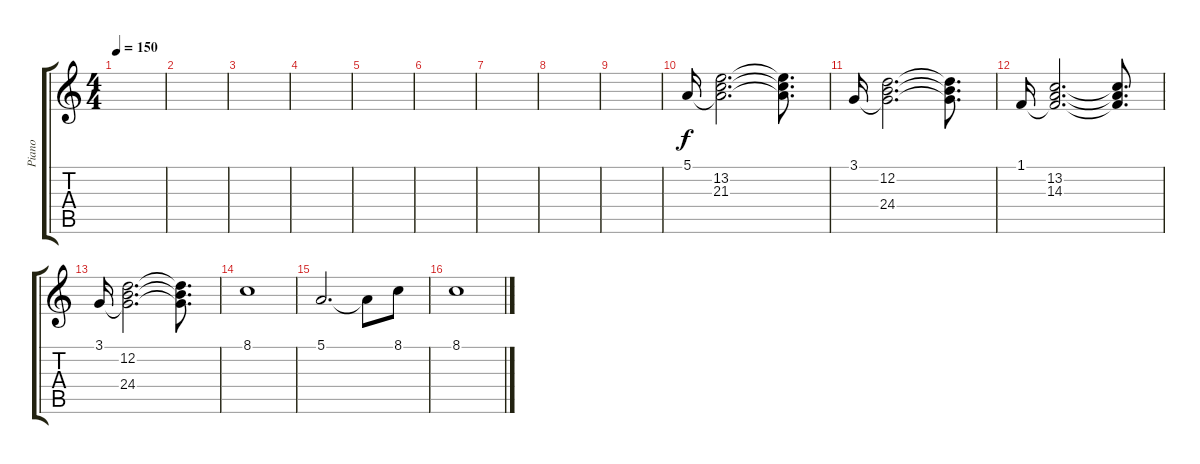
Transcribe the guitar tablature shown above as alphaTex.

\track ("Piano" "Piano") {instrument acousticgrandpiano}
\staff {score tabs}
\tuning (E4 B3 G3 D3 A2 E2) {hide}
\ts (4 4)
\tempo 150
\clef g2
\ks c
|
|
|
|
|
|
|
|
|
5.1.16 (5.1{t} 13.2 21.3).2{d} (5.1{t} 13.2{t} 21.3{t}).8{d} |
3.1.16 (3.1{t} 12.2 24.4).2{d} (3.1{t} 12.2{t} 24.4{t}).8{d} |
1.1.16 (1.1{t} 13.2 14.3).2{d} (1.1{t} 13.2{t} 14.3{t}).8{d} |
3.1.16 (3.1{t} 12.2 24.4).2{d} (3.1{t} 12.2{t} 24.4{t}).8{d} |
8.1.1 |
5.1.2{d} 5.1{t}.8 8.1.8 |
8.1.1
